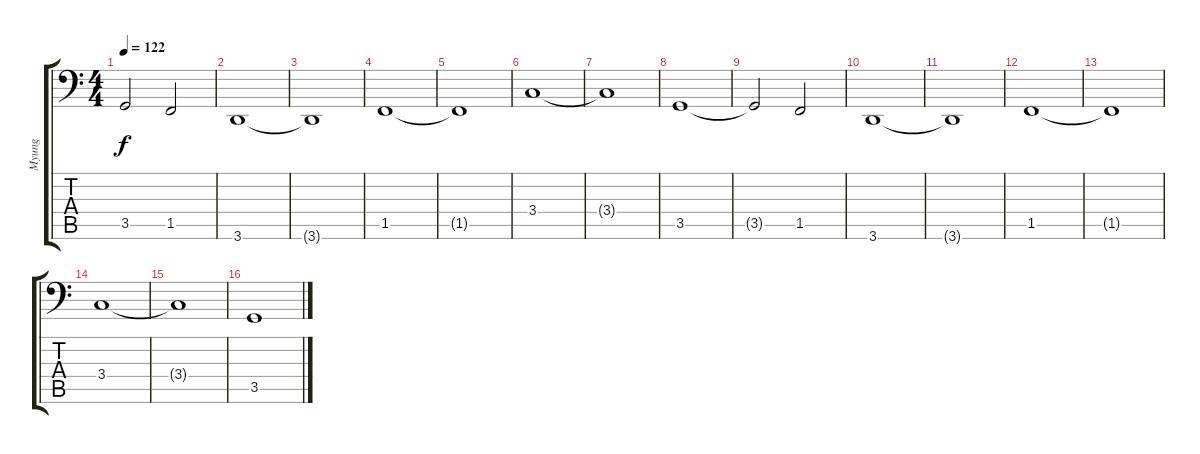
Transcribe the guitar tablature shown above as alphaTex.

\track ("Myung" "Myung") {instrument electricbassfinger}
\staff {score tabs}
\tuning (C3 G2 D2 A1 E1 B0) {hide}
\ts (4 4)
\tempo 122
\clef f4
\ks c
3.5{t}.2{dy f} 1.5.2 |
3.6.1 |
3.6{t}.1 |
1.5.1 |
1.5{t}.1 |
3.4.1 |
3.4{t}.1 |
3.5.1 |
3.5{t}.2 1.5.2 |
3.6.1 |
3.6{t}.1 |
1.5.1 |
1.5{t}.1 |
3.4.1 |
3.4{t}.1 |
3.5.1
